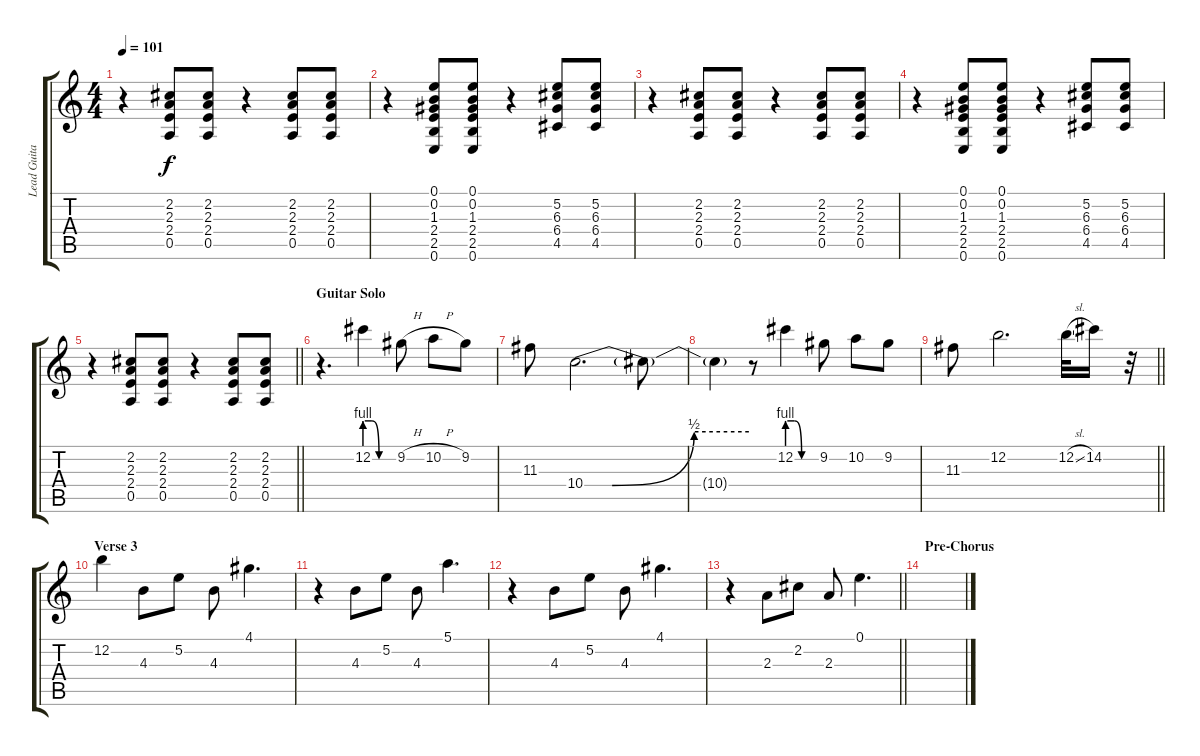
\track ("Lead Guitar (Nick)" "Lead Guita") {instrument distortionguitar}
\staff {score tabs}
\tuning (E4 B3 G3 D3 A2 E2) {hide}
\ts (4 4)
\tempo 101
\clef g2
\ks c
r.4{dy f} (2.2 2.3 2.4 0.5).8 (2.2 2.3 2.4 0.5).8 r.4 (2.2 2.3 2.4 0.5).8 (2.2 2.3 2.4 0.5).8 |
r.4 (0.1 0.2 1.3 2.4 2.5 0.6).8 (0.1 0.2 1.3 2.4 2.5 0.6).8 r.4 (5.2 6.3 6.4 4.5).8 (5.2 6.3 6.4 4.5).8 |
r.4 (2.2 2.3 2.4 0.5).8 (2.2 2.3 2.4 0.5).8 r.4 (2.2 2.3 2.4 0.5).8 (2.2 2.3 2.4 0.5).8 |
r.4 (0.1 0.2 1.3 2.4 2.5 0.6).8 (0.1 0.2 1.3 2.4 2.5 0.6).8 r.4 (5.2 6.3 6.4 4.5).8 (5.2 6.3 6.4 4.5).8 |
\barLineRight lightlight
r.4 (2.2 2.3 2.4 0.5).8 (2.2 2.3 2.4 0.5).8 r.4 (2.2 2.3 2.4 0.5).8 (2.2 2.3 2.4 0.5).8 |
\section ("" "Guitar Solo")
r.4{d} 12.2{be (custom 0 4 15 4 30 0 60 0)}.4 9.2{h}.8 10.2{h}.8 9.2.8 |
11.3.8 10.4{be (custom 0 0 10 0 40 2 60 2)}.2{d} 10.4{t}.8 |
10.4{t}.4 r.8 12.2{be (custom 0 4 15 4 30 0 60 0)}.4 9.2.8 10.2.8 9.2.8 |
\barLineRight lightlight
11.3.8 12.2.2{d} 12.2{sl}.32 14.2.16 r.32 |
\section ("" "Verse 3")
12.2.4 4.3.8{instrument electricguitarclean} 5.2.8 4.3.8 4.1.4{d} |
r.4 4.3.8 5.2.8 4.3.8 5.1.4{d} |
r.4 4.3.8 5.2.8 4.3.8 4.1.4{d} |
\barLineRight lightlight
r.4 2.3.8 2.2.8 2.3.8 0.1.4{d} |
\section ("" "Pre-Chorus")
